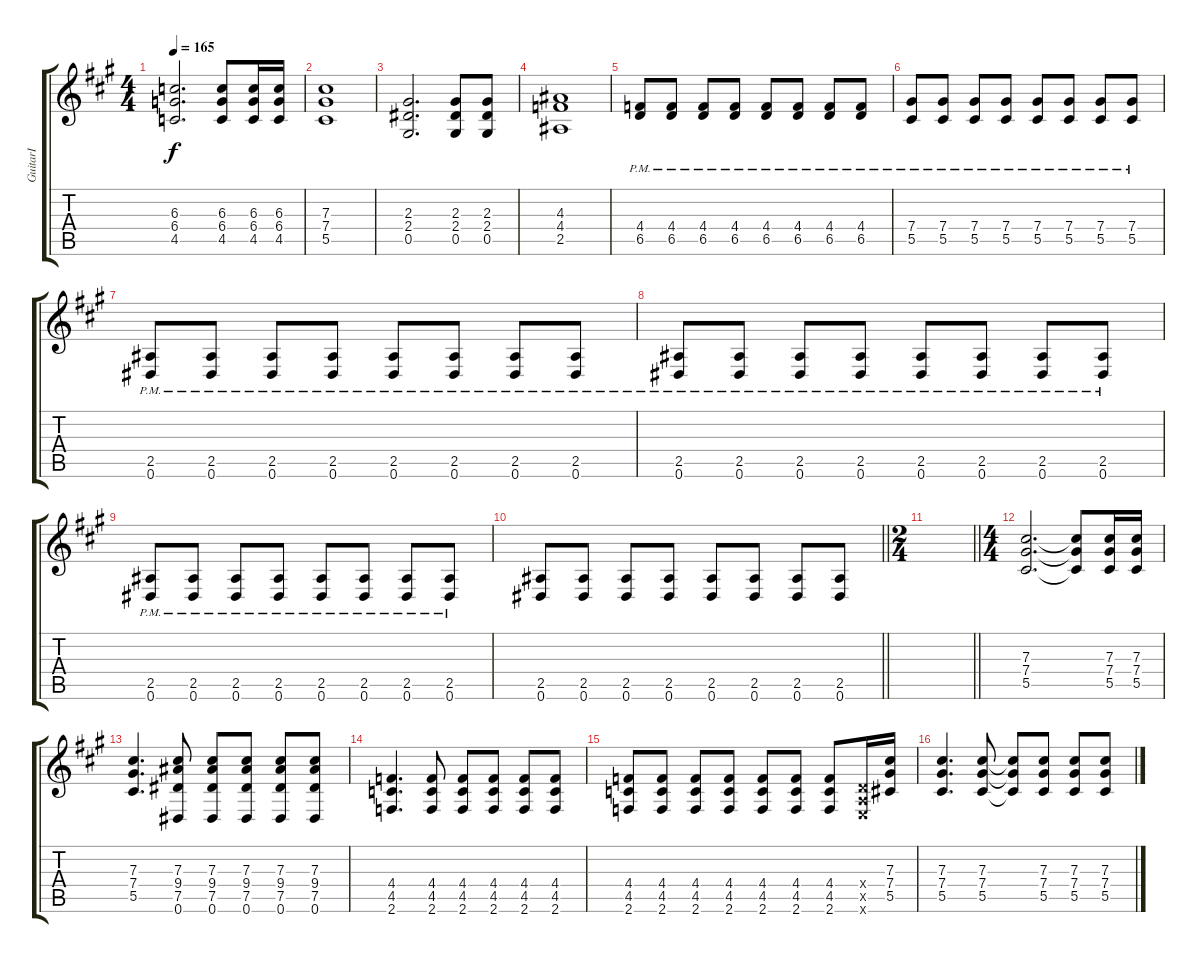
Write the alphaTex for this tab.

\track ("GuitarⅠ" "GuitarⅠ") {instrument overdrivenguitar}
\staff {score tabs}
\tuning (Eb4 Bb3 Gb3 Db3 Ab2 Eb2) {hide}
\ts (4 4)
\tempo 165
\clef g2
\ks a
(6.3 6.4 4.5).2{d dy f} (6.3 6.4 4.5).8 (6.3 6.4 4.5).16 (6.3 6.4 4.5).16 |
(7.3 7.4 5.5).1 |
(2.3 2.4 0.5).2{d} (2.3 2.4 0.5).8 (2.3 2.4 0.5).8 |
(4.3 4.4 2.5).1 |
(4.4{pm} 6.5{pm}).8 (4.4{pm} 6.5{pm}).8 (4.4{pm} 6.5{pm}).8 (4.4{pm} 6.5{pm}).8 (4.4{pm} 6.5{pm}).8 (4.4{pm} 6.5{pm}).8 (4.4{pm} 6.5{pm}).8 (4.4{pm} 6.5{pm}).8 |
(7.4{pm} 5.5{pm}).8 (7.4{pm} 5.5{pm}).8 (7.4{pm} 5.5{pm}).8 (7.4{pm} 5.5{pm}).8 (7.4{pm} 5.5{pm}).8 (7.4{pm} 5.5{pm}).8 (7.4{pm} 5.5{pm}).8 (7.4{pm} 5.5{pm}).8 |
(2.5{pm} 0.6{pm}).8 (2.5{pm} 0.6{pm}).8 (2.5{pm} 0.6{pm}).8 (2.5{pm} 0.6{pm}).8 (2.5{pm} 0.6{pm}).8 (2.5{pm} 0.6{pm}).8 (2.5{pm} 0.6{pm}).8 (2.5{pm} 0.6{pm}).8 |
(2.5{pm} 0.6{pm}).8 (2.5{pm} 0.6{pm}).8 (2.5{pm} 0.6{pm}).8 (2.5{pm} 0.6{pm}).8 (2.5{pm} 0.6{pm}).8 (2.5{pm} 0.6{pm}).8 (2.5{pm} 0.6{pm}).8 (2.5{pm} 0.6{pm}).8 |
(2.5{pm} 0.6{pm}).8 (2.5{pm} 0.6{pm}).8 (2.5{pm} 0.6{pm}).8 (2.5{pm} 0.6{pm}).8 (2.5{pm} 0.6{pm}).8 (2.5{pm} 0.6{pm}).8 (2.5{pm} 0.6{pm}).8 (2.5{pm} 0.6{pm}).8 |
\barLineRight lightlight
(2.5 0.6).8 (2.5 0.6).8 (2.5 0.6).8 (2.5 0.6).8 (2.5 0.6).8 (2.5 0.6).8 (2.5 0.6).8 (2.5 0.6).8 |
\ts (2 4)
\barLineRight lightlight
|
\ts (4 4)
(7.3 7.4 5.5).2{d} (7.3{t} 7.4{t} 5.5{t}).8 (7.3 7.4 5.5).16 (7.3 7.4 5.5).16 |
(7.3 7.4 5.5).4{d} (7.3 9.4 7.5 0.6).8 (7.3 9.4 7.5 0.6).8 (7.3 9.4 7.5 0.6).8 (7.3 9.4 7.5 0.6).8 (7.3 9.4 7.5 0.6).8 |
(4.4 4.5 2.6).4{d} (4.4 4.5 2.6).8 (4.4 4.5 2.6).8 (4.4 4.5 2.6).8 (4.4 4.5 2.6).8 (4.4 4.5 2.6).8 |
(4.4 4.5 2.6).8 (4.4 4.5 2.6).8 (4.4 4.5 2.6).8 (4.4 4.5 2.6).8 (4.4 4.5 2.6).8 (4.4 4.5 2.6).8 (4.4 4.5 2.6).8 (1.4{x} 1.5{x} 1.6{x}).16 (7.3 7.4 5.5).16 |
(7.3 7.4 5.5).4{d} (7.3 7.4 5.5).8 (7.3{t} 7.4{t} 5.5{t}).8 (7.3 7.4 5.5).8 (7.3 7.4 5.5).8 (7.3 7.4 5.5).8
